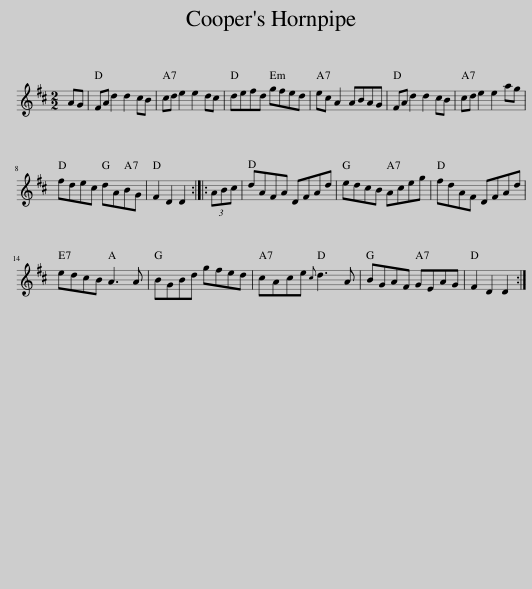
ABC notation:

X:1
L:1/8
M:2/2
I:linebreak $
K:D
V:1 treble
V:1
 AG | FA d2 d2 cB | cd e2 e2 dc | defd gfed | ec A2 ABAG | %5
 FA d2 d2 cB | cd e2 e2 ag |$ fdec dABG | F2 D2 D2 :: (3ABc | %10
 dAFA DFAd | edcB Aceg | fdAF DFAd |$ edcB A3 A | BGBd gfed | %15
 cAce{c} d3 A | BGAF GEAG | F2 D2 D2 :| %18
